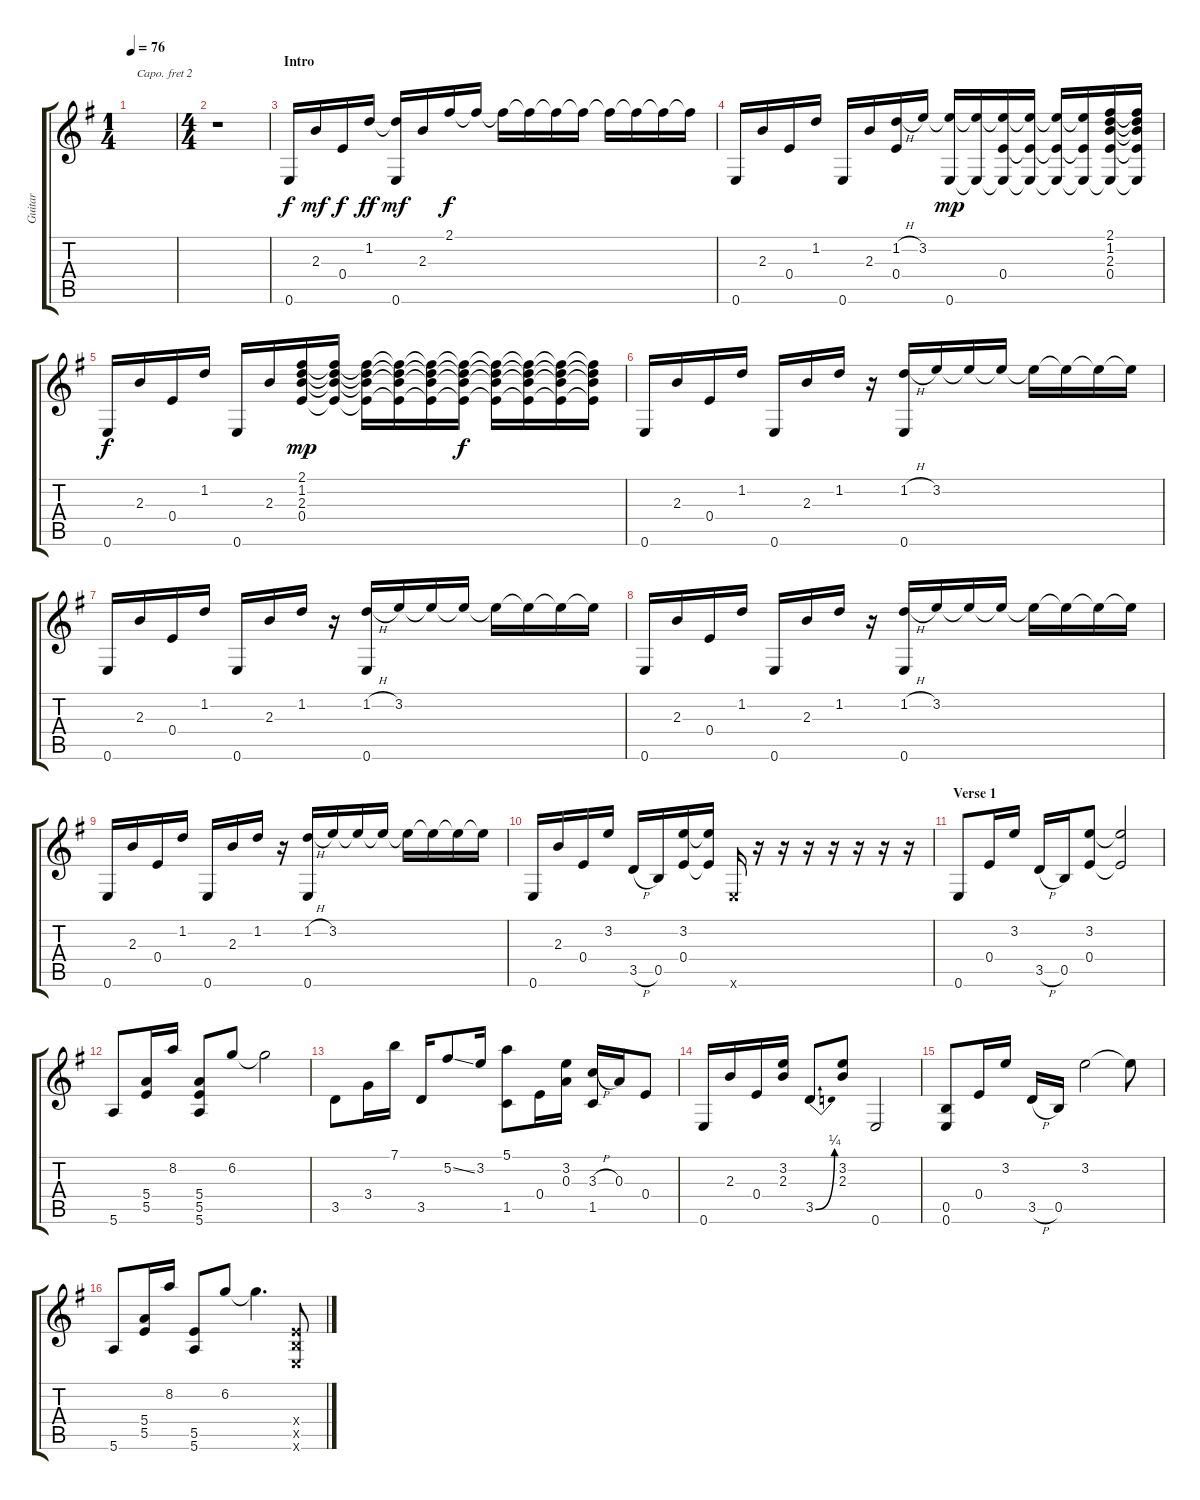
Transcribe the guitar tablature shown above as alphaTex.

\track ("Guitar" "Guitar") {instrument acousticguitarnylon}
\staff {score tabs}
\capo 2
\tuning (D4 B3 G3 D3 A2 D2) {hide}
\ts (1 4)
\tempo 76
\clef g2
\ks eminor
|
\ts (4 4)
r.1 |
\section ("" "Intro")
0.6.16 2.3.16{dy mf} 0.4.16{dy f} 1.2.16{dy ff} (1.2{t} 0.6).16{dy mf} 2.3.16 2.1.16{dy f} 2.1{t}.16 2.1{t}.16 2.1{t}.16 2.1{t}.16 2.1{t}.16 2.1{t}.16 2.1{t}.16 2.1{t}.16 2.1{t}.16 |
0.6.16 2.3.16 0.4.16 1.2.16 0.6.16 2.3.16 (1.2{h} 0.4).16 3.2.16 (3.2{t} 0.6).16{dy mp} (3.2{t} 0.6{t}).16 (3.2{t} 0.4 0.6{t}).16 (3.2{t} 0.4{t} 0.6{t}).16 (3.2{t} 0.4{t} 0.6{t}).16 (3.2{t} 0.4{t} 0.6{t}).16 (2.1 1.2 2.3 0.4 0.6{t}).16 (2.1{t} 1.2{t} 2.3{t} 0.4{t} 0.6{t}).16 |
0.6.16{dy f} 2.3.16 0.4.16 1.2.16 0.6.16 2.3.16 (2.1 1.2 2.3 0.4).16{dy mp} (2.1{t} 1.2{t} 2.3{t} 0.4{t}).16 (2.1{t} 1.2{t} 2.3{t} 0.4{t}).16 (2.1{t} 1.2{t} 2.3{t} 0.4{t}).16 (2.1{t} 1.2{t} 2.3{t} 0.4{t}).16 (2.1{t} 1.2{t} 2.3{t} 0.4{t}).16{dy f} (2.1{t} 1.2{t} 2.3{t} 0.4{t}).16 (2.1{t} 1.2{t} 2.3{t} 0.4{t}).16 (2.1{t} 1.2{t} 2.3{t} 0.4{t}).16 (2.1{t} 1.2{t} 2.3{t} 0.4{t}).16 |
0.6.16 2.3.16 0.4.16 1.2.16 0.6.16 2.3.16 1.2.16 r.16 (1.2{h} 0.6).16 3.2.16 3.2{t}.16 3.2{t}.16 3.2{t}.16 3.2{t}.16 3.2{t}.16 3.2{t}.16 |
0.6.16 2.3.16 0.4.16 1.2.16 0.6.16 2.3.16 1.2.16 r.16 (1.2{h} 0.6).16 3.2.16 3.2{t}.16 3.2{t}.16 3.2{t}.16 3.2{t}.16 3.2{t}.16 3.2{t}.16 |
0.6.16 2.3.16 0.4.16 1.2.16 0.6.16 2.3.16 1.2.16 r.16 (1.2{h} 0.6).16 3.2.16 3.2{t}.16 3.2{t}.16 3.2{t}.16 3.2{t}.16 3.2{t}.16 3.2{t}.16 |
0.6.16 2.3.16 0.4.16 1.2.16 0.6.16 2.3.16 1.2.16 r.16 (1.2{h} 0.6).16 3.2.16 3.2{t}.16 3.2{t}.16 3.2{t}.16 3.2{t}.16 3.2{t}.16 3.2{t}.16 |
0.6.16 2.3.16 0.4.16 3.2.16 3.5{h}.16 0.5.16 (3.2 0.4).16 (3.2{t} 0.4{t}).16 0.6{x}.16 r.16 r.16 r.16 r.16 r.16 r.16 r.16 |
\section ("" "Verse 1")
0.6.8 0.4.16 3.2.16 3.5{h}.16 0.5.16 (3.2 0.4).8 (3.2{t} 0.4{t}).2 |
5.6.8 (5.4 5.5).16 8.2.16 (5.4 5.5 5.6).8 6.2.8 6.2{t}.2 |
3.5.8 3.4.16 7.1.16 3.5.16 5.2{ss}.8 3.2.16 (5.1 1.5).8 0.4.16 (3.2 0.3).16 (3.3{h} 1.5).16 0.3.16 0.4.8 |
0.6.16 2.3.16 0.4.16 (3.2 2.3).16 3.5{be (bend 0 0 60 1)}.8 (3.2 2.3).8 0.6.2 |
(0.5 0.6).8 0.4.16 3.2.16 3.5{h}.16 0.5.16 3.2.2 3.2{t}.8 |
5.6.8 (5.4 5.5).16 8.2.16 (5.5 5.6).8 6.2.8 6.2{t}.4{d} (0.4{x} 0.5{x} 0.6{x}).8
